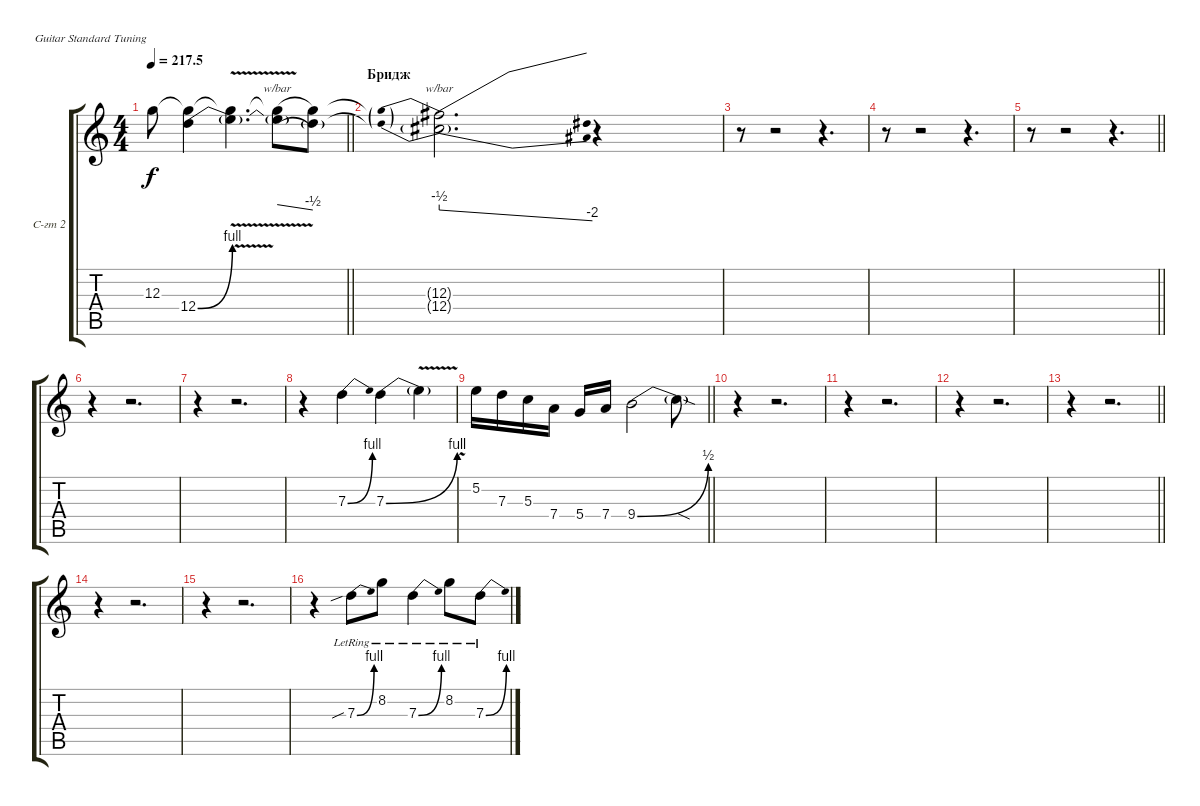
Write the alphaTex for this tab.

\bracketExtendMode groupsimilarinstruments
\firstSystemTrackNameOrientation horizontal
\otherSystemsTrackNameOrientation horizontal
\track ("Гитара II" "С-гт 2") {instrument distortionguitar}
\staff {score tabs}
\tuning (E4 B3 G3 D3 A2 E2)
\ts (4 4)
\tempo
217.5
\accidentals auto
\clef g2
\ottava regular
\simile none
\barLineRight lightlight
\ks c
12.3.8{dy f} (12.3{t} 12.4{be (bend 0 0 28.799999999999997 4)}).4 (12.3{v t} 12.4{v t}).4{d} (12.3{t} 12.4{t}).8{tbe (dive default 0 0 59.4 -2)} (12.3{t} 12.4{t}).8 |
\section ("" "Бридж")
(12.3{t} 12.4{t}).2{d tbe (predivedive default 0 -2 60 -8)} r.4 |
r.8 r.2 r.4{d} |
r.8 r.2 r.4{d} |
\barLineRight lightlight
r.8 r.2 r.4{d} |
r.4 r.2{d} |
r.4 r.2{d} |
r.4 7.3{be (bend 0 0 30 4)}.4 7.3{be (bend 0 0 15 4)}.4 7.3{v t}.4 |
\barLineRight lightlight
5.2.16 7.3.16 5.3.16 7.4.16 5.4.16 7.4.16 9.4{be (bend 0 0 21.599999999999998 2)}.2 9.4{sod t}.8 |
r.4 r.2{d} |
r.4 r.2{d} |
r.4 r.2{d} |
\barLineRight lightlight
r.4 r.2{d} |
r.4 r.2{d} |
r.4 r.2{d} |
r.4 7.3{be (bend 0 0 15.6 4) sib lr}.8 8.2{lr}.8 7.3{be (bend 0 0 15 4) lr}.4 8.2{lr}.8 7.3{be (bend 0 0 15 4) lr}.8
